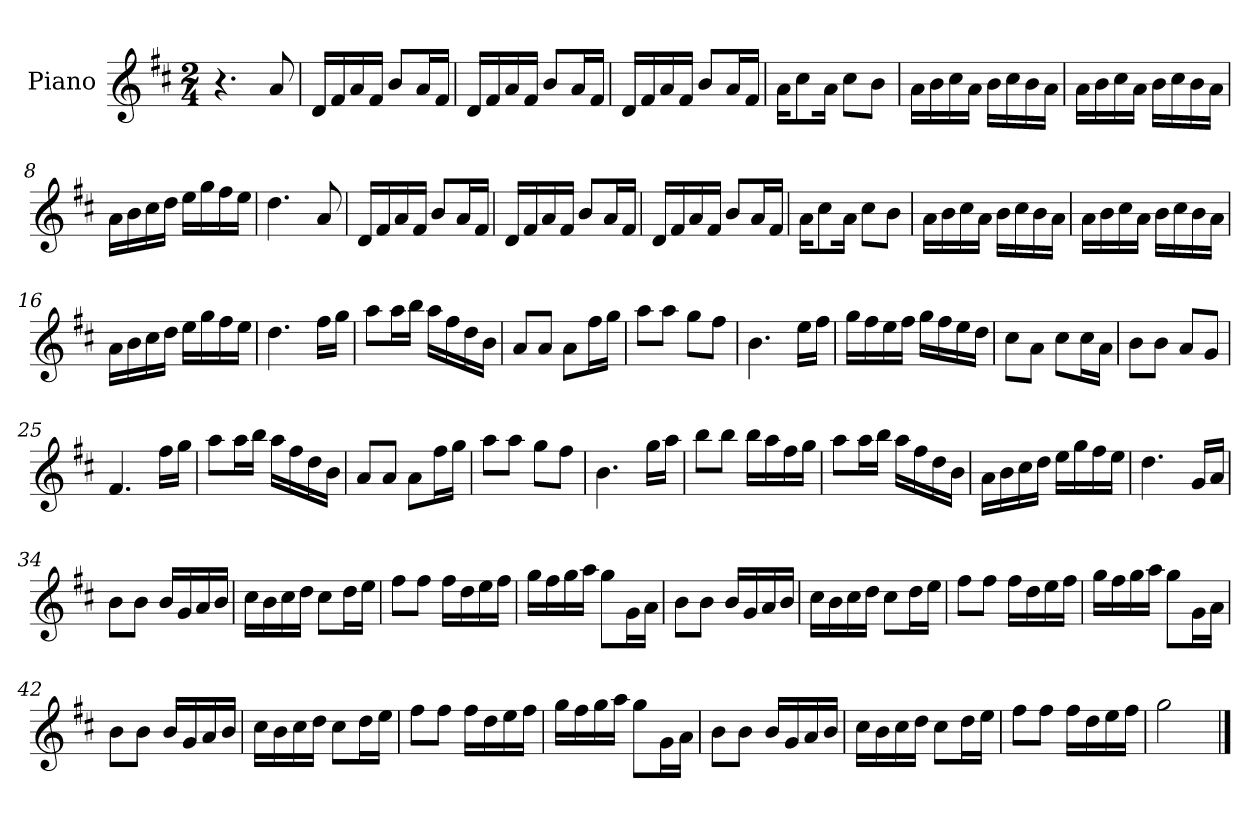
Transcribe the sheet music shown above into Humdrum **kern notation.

**kern
*part1
*staff1
*I"Piano
*I'Pno
*clefG2
*k[f#c#]
*M2/4
=1
4.r
8a/
=2
16d/LL
16f#/
16a/
16f#/JJ
8b/L
16a/L
16f#/JJ
=3
16d/LL
16f#/
16a/
16f#/JJ
8b/L
16a/L
16f#/JJ
=4
16d/LL
16f#/
16a/
16f#/JJ
8b/L
16a/L
16f#/JJ
=5
16a\KL
8cc#\
16a\Jk
8cc#\L
8b\J
=6
16a\LL
16b\
16cc#\
16a\JJ
16b\LL
16cc#\
16b\
16a\JJ
=7
16a\LL
16b\
16cc#\
16a\JJ
16b\LL
16cc#\
16b\
16a\JJ
=8
16a\LL
16b\
16cc#\
16dd\JJ
16ee\LL
16gg\
16ff#\
16ee\JJ
=9
4.dd\
8a/
=10
16d/LL
16f#/
16a/
16f#/JJ
8b/L
16a/L
16f#/JJ
=11
16d/LL
16f#/
16a/
16f#/JJ
8b/L
16a/L
16f#/JJ
=12
16d/LL
16f#/
16a/
16f#/JJ
8b/L
16a/L
16f#/JJ
=13
16a\KL
8cc#\
16a\Jk
8cc#\L
8b\J
=14
16a\LL
16b\
16cc#\
16a\JJ
16b\LL
16cc#\
16b\
16a\JJ
=15
16a\LL
16b\
16cc#\
16a\JJ
16b\LL
16cc#\
16b\
16a\JJ
=16
16a\LL
16b\
16cc#\
16dd\JJ
16ee\LL
16gg\
16ff#\
16ee\JJ
=17
4.dd\
16ff#\LL
16gg\JJ
=18
8aa\L
16aa\L
16bb\JJ
16aa\LL
16ff#\
16dd\
16b\JJ
=19
8a/L
8a/J
8a\L
16ff#\L
16gg\JJ
=20
8aa\L
8aa\J
8gg\L
8ff#\J
=21
4.b\
16ee\LL
16ff#\JJ
=22
16gg\LL
16ff#\
16ee\
16ff#\JJ
16gg\LL
16ff#\
16ee\
16dd\JJ
=23
8cc#\L
8a\J
8cc#\L
16cc#\L
16a\JJ
=24
8b\L
8b\J
8a/L
8g/J
=25
4.f#/
16ff#\LL
16gg\JJ
=26
8aa\L
16aa\L
16bb\JJ
16aa\LL
16ff#\
16dd\
16b\JJ
=27
8a/L
8a/J
8a\L
16ff#\L
16gg\JJ
=28
8aa\L
8aa\J
8gg\L
8ff#\J
=29
4.b\
16gg\LL
16aa\JJ
=30
8bb\L
8bb\J
16bb\LL
16aa\
16ff#\
16gg\JJ
=31
8aa\L
16aa\L
16bb\JJ
16aa\LL
16ff#\
16dd\
16b\JJ
=32
16a\LL
16b\
16cc#\
16dd\JJ
16ee\LL
16gg\
16ff#\
16ee\JJ
=33
4.dd\
16g/LL
16a/JJ
=34
8b\L
8b\J
16b/LL
16g/
16a/
16b/JJ
=35
16cc#\LL
16b\
16cc#\
16dd\JJ
8cc#\L
16dd\L
16ee\JJ
=36
8ff#\L
8ff#\J
16ff#\LL
16dd\
16ee\
16ff#\JJ
=37
16gg\LL
16ff#\
16gg\
16aa\JJ
8gg\L
16g\L
16a\JJ
=38
8b\L
8b\J
16b/LL
16g/
16a/
16b/JJ
=39
16cc#\LL
16b\
16cc#\
16dd\JJ
8cc#\L
16dd\L
16ee\JJ
=40
8ff#\L
8ff#\J
16ff#\LL
16dd\
16ee\
16ff#\JJ
=41
16gg\LL
16ff#\
16gg\
16aa\JJ
8gg\L
16g\L
16a\JJ
=42
8b\L
8b\J
16b/LL
16g/
16a/
16b/JJ
=43
16cc#\LL
16b\
16cc#\
16dd\JJ
8cc#\L
16dd\L
16ee\JJ
=44
8ff#\L
8ff#\J
16ff#\LL
16dd\
16ee\
16ff#\JJ
=45
16gg\LL
16ff#\
16gg\
16aa\JJ
8gg\L
16g\L
16a\JJ
=46
8b\L
8b\J
16b/LL
16g/
16a/
16b/JJ
=47
16cc#\LL
16b\
16cc#\
16dd\JJ
8cc#\L
16dd\L
16ee\JJ
=48
8ff#\L
8ff#\J
16ff#\LL
16dd\
16ee\
16ff#\JJ
=49
2gg\
==
*-
